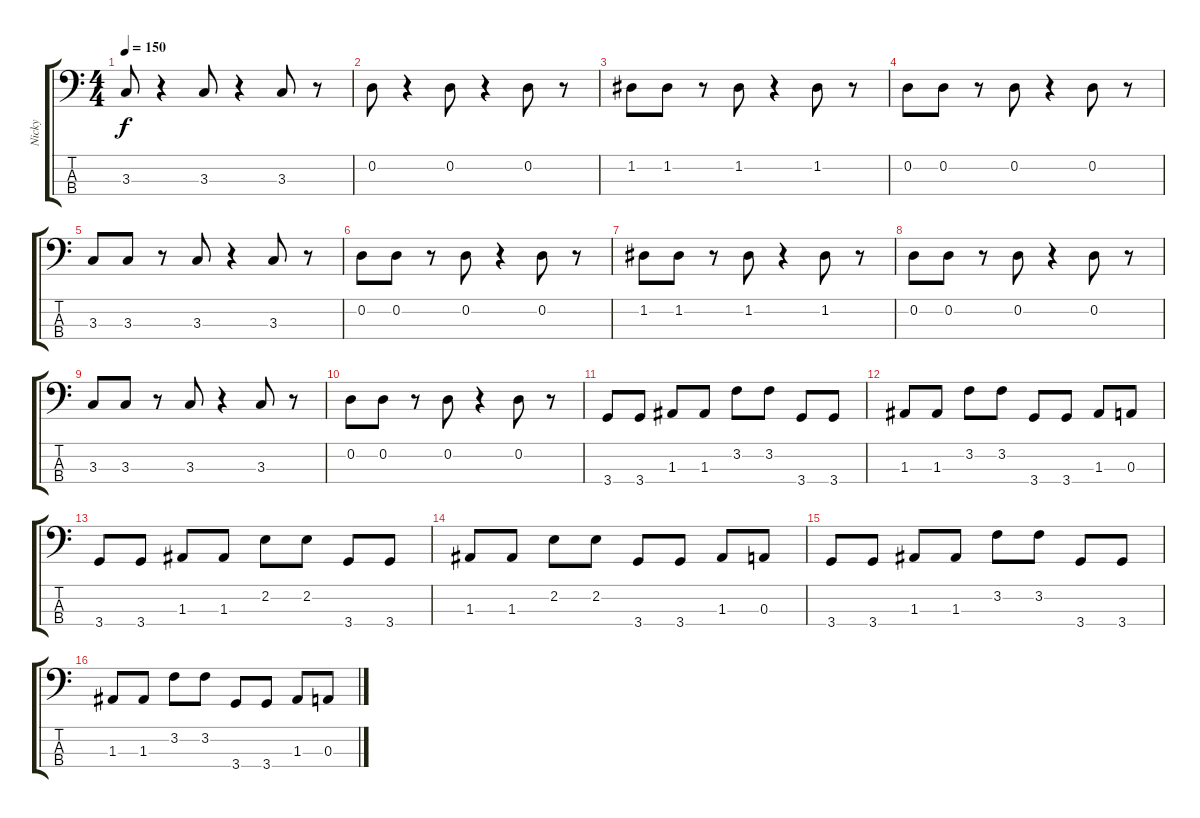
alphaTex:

\track ("Nicky" "Nicky") {instrument electricbassfinger}
\staff {score tabs}
\tuning (G2 D2 A1 E1) {hide}
\ts (4 4)
\tempo 150
\clef f4
\ks c
3.3.8{dy f} r.4 3.3.8 r.4 3.3.8 r.8 |
0.2.8 r.4 0.2.8 r.4 0.2.8 r.8 |
1.2.8 1.2.8 r.8 1.2.8 r.4 1.2.8 r.8 |
0.2.8 0.2.8 r.8 0.2.8 r.4 0.2.8 r.8 |
3.3.8 3.3.8 r.8 3.3.8 r.4 3.3.8 r.8 |
0.2.8 0.2.8 r.8 0.2.8 r.4 0.2.8 r.8 |
1.2.8 1.2.8 r.8 1.2.8 r.4 1.2.8 r.8 |
0.2.8 0.2.8 r.8 0.2.8 r.4 0.2.8 r.8 |
3.3.8 3.3.8 r.8 3.3.8 r.4 3.3.8 r.8 |
0.2.8 0.2.8 r.8 0.2.8 r.4 0.2.8 r.8 |
3.4.8 3.4.8 1.3.8 1.3.8 3.2.8 3.2.8 3.4.8 3.4.8 |
1.3.8 1.3.8 3.2.8 3.2.8 3.4.8 3.4.8 1.3.8 0.3.8 |
3.4.8 3.4.8 1.3.8 1.3.8 2.2.8 2.2.8 3.4.8 3.4.8 |
1.3.8 1.3.8 2.2.8 2.2.8 3.4.8 3.4.8 1.3.8 0.3.8 |
3.4.8 3.4.8 1.3.8 1.3.8 3.2.8 3.2.8 3.4.8 3.4.8 |
1.3.8 1.3.8 3.2.8 3.2.8 3.4.8 3.4.8 1.3.8 0.3.8
